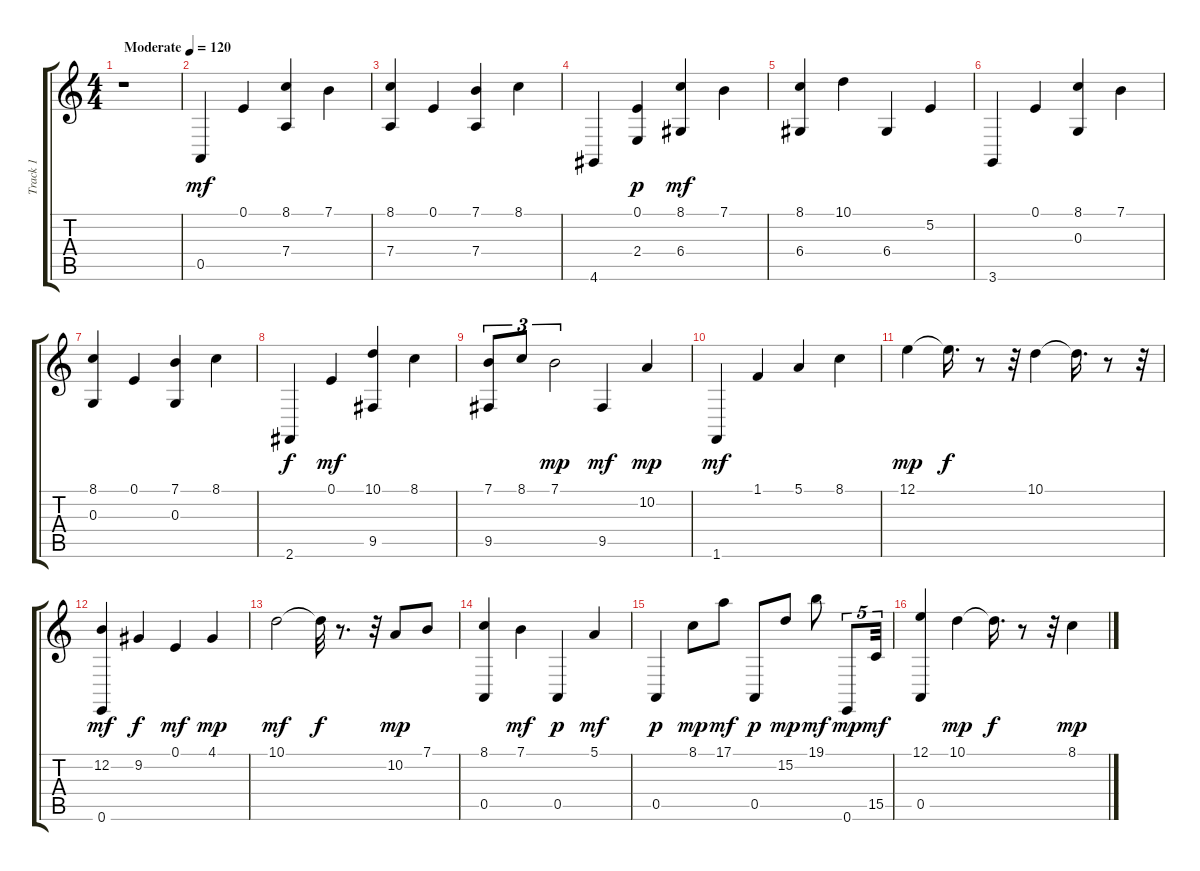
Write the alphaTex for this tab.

\track ("Track 1" "Track 1") {instrument acousticgrandpiano}
\staff {score tabs}
\tuning (E4 B3 G3 D3 A2 E2) {hide}
\ts (4 4)
\tempo (120 "Moderate")
\clef g2
\ks c
r.1{dy mf instrument acousticgrandpiano} |
0.5.4 0.1.4 (8.1 7.4).4 7.1.4 |
(8.1 7.4).4 0.1.4 (7.1 7.4).4 8.1.4 |
4.6.4 (0.1 2.4).4{dy p} (8.1 6.4).4{dy mf} 7.1.4 |
(8.1 6.4).4 10.1.4 6.4.4 5.2.4 |
3.6.4 0.1.4 (8.1 0.3).4 7.1.4 |
(8.1 0.3).4 0.1.4 (7.1 0.3).4 8.1.4 |
2.6.4{dy f} 0.1.4{dy mf} (10.1 9.5).4 8.1.4 |
(7.1 9.5).8{tu (3 2)} 8.1.8{tu (3 2)} 7.1.2{tu (3 2) dy mp} 9.5.4{dy mf} 10.2.4{dy mp} |
1.6.4{dy mf} 1.1.4 5.1.4 8.1.4 |
12.1.4{dy mp} 12.1{t}.16{d dy f} r.8 r.32 10.1.4 10.1{t}.16{d} r.8 r.32 |
(12.2 0.6).4{dy mf} 9.2.4{dy f} 0.1.4{dy mf} 4.1.4{dy mp} |
10.1.2{dy mf} 10.1{t}.32{dy f} r.8{d} r.32 10.2.8{dy mp} 7.1.8 |
(8.1 0.5).4 7.1.4{dy mf} 0.5.4{dy p} 5.1.4{dy mf} |
0.5.4{dy p} 8.1.8{dy mp} 17.1.8{dy mf} 0.5.8{dy p} 15.2.8{dy mp} 19.1.8{dy mf} 0.6.8{tu (5 4) dy mp} 15.5.32{tu (5 4) dy mf} |
(12.1 0.5).4 10.1.4{dy mp} 10.1{t}.16{d dy f} r.8 r.32 8.1.4{dy mp}
